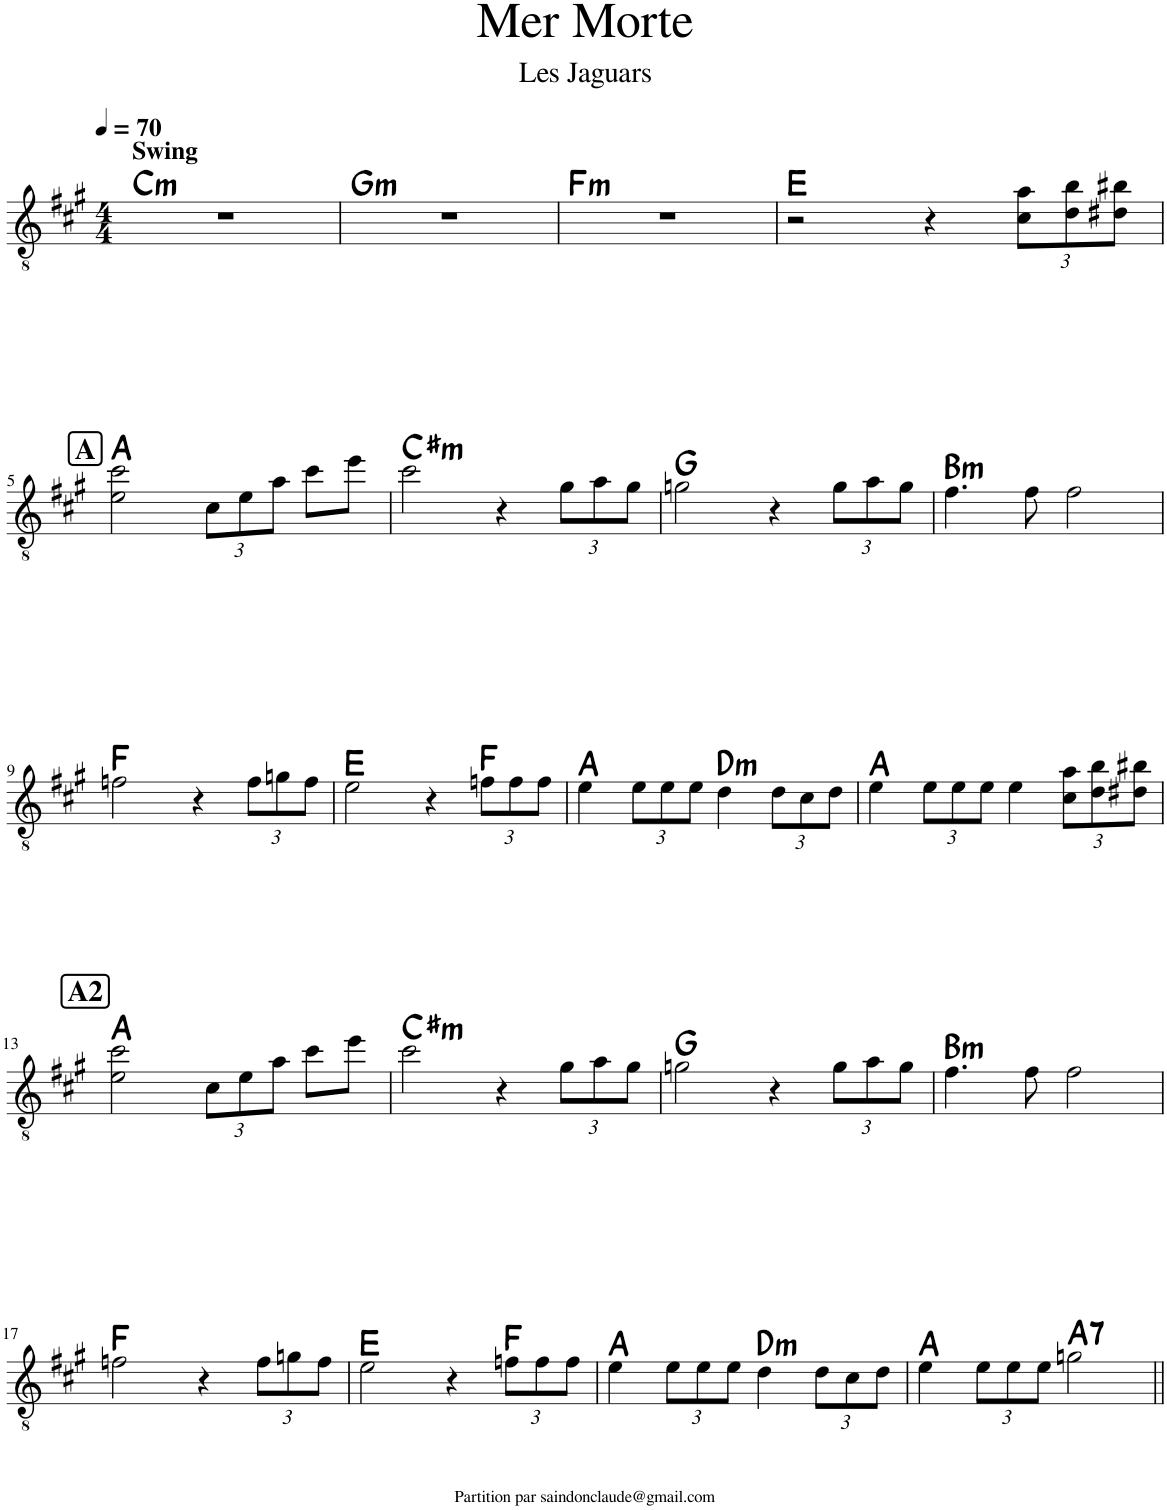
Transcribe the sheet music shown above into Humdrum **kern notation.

**kern	**harte
*part1	*part1
*staff1	*
*I"Classical Guitar	*
*clefGv2	*
*k[f#c#g#]	*
*M4/4	*
*MM70	*
=1	=1
!LO:TX:a:B:t=Swing	!LO:H:kt=m
1r	C:min
=2	=2
!	!LO:H:kt=m
1r	G:min
=3	=3
!	!LO:H:kt=m
1r	F:min
=4	=4
2r	E:maj
4r	.
*Xbrackettup	*
12c#\ 12a\L	.
12d\ 12b\	.
12d#X\ 12b#X\J	.
!!LO:LB:g=z
!!LO:REH:place=s1:a:B:rj:fs=14:t=A
=5	=5
2e\ 2cc#\	A:maj
12c#\L	.
12e\	.
12a\J	.
8cc#\L	.
8ee\J	.
=6	=6
!	!LO:H:kt=m
2cc#\	C#:min
4r	.
12g#\L	.
12a\	.
12g#\J	.
=7	=7
2gn\	G:maj
4r	.
12g\L	.
12a\	.
12g\J	.
=8	=8
!	!LO:H:kt=m
4.f#\	B:min
8f#\	.
2f#\	.
!!LO:LB:g=z
=9	=9
2fn\	F:maj
4r	.
12f\L	.
12gn\	.
12f\J	.
=10	=10
2e\	E:maj
4r	.
12fn\L	F:maj
12f\	.
12f\J	.
=11	=11
4e\	A:maj
12e\L	.
12e\	.
12e\J	.
!	!LO:H:kt=m
4d\	D:min
12d\L	.
12c#\	.
12d\J	.
=12	=12
4e\	A:maj
12e\L	.
12e\	.
12e\J	.
4e\	.
12c#\ 12a\L	.
12d\ 12b\	.
12d#X\ 12b#X\J	.
!!LO:LB:g=z
!!LO:REH:place=s1:a:B:rj:fs=14:t=A2
=13	=13
2e\ 2cc#\	A:maj
12c#\L	.
12e\	.
12a\J	.
8cc#\L	.
8ee\J	.
=14	=14
!	!LO:H:kt=m
2cc#\	C#:min
4r	.
12g#\L	.
12a\	.
12g#\J	.
=15	=15
2gn\	G:maj
4r	.
12g\L	.
12a\	.
12g\J	.
=16	=16
!	!LO:H:kt=m
4.f#\	B:min
8f#\	.
2f#\	.
!!LO:LB:g=z
=17	=17
2fn\	F:maj
4r	.
12f\L	.
12gn\	.
12f\J	.
=18	=18
2e\	E:maj
4r	.
12fn\L	F:maj
12f\	.
12f\J	.
=19	=19
4e\	A:maj
12e\L	.
12e\	.
12e\J	.
!	!LO:H:kt=m
4d\	D:min
12d\L	.
12c#\	.
12d\J	.
=20	=20
4e\	A:maj
12e\L	.
12e\	.
12e\J	.
!	!LO:H:kt=7
2gn\	A:7
=||	=||
*-	*-
